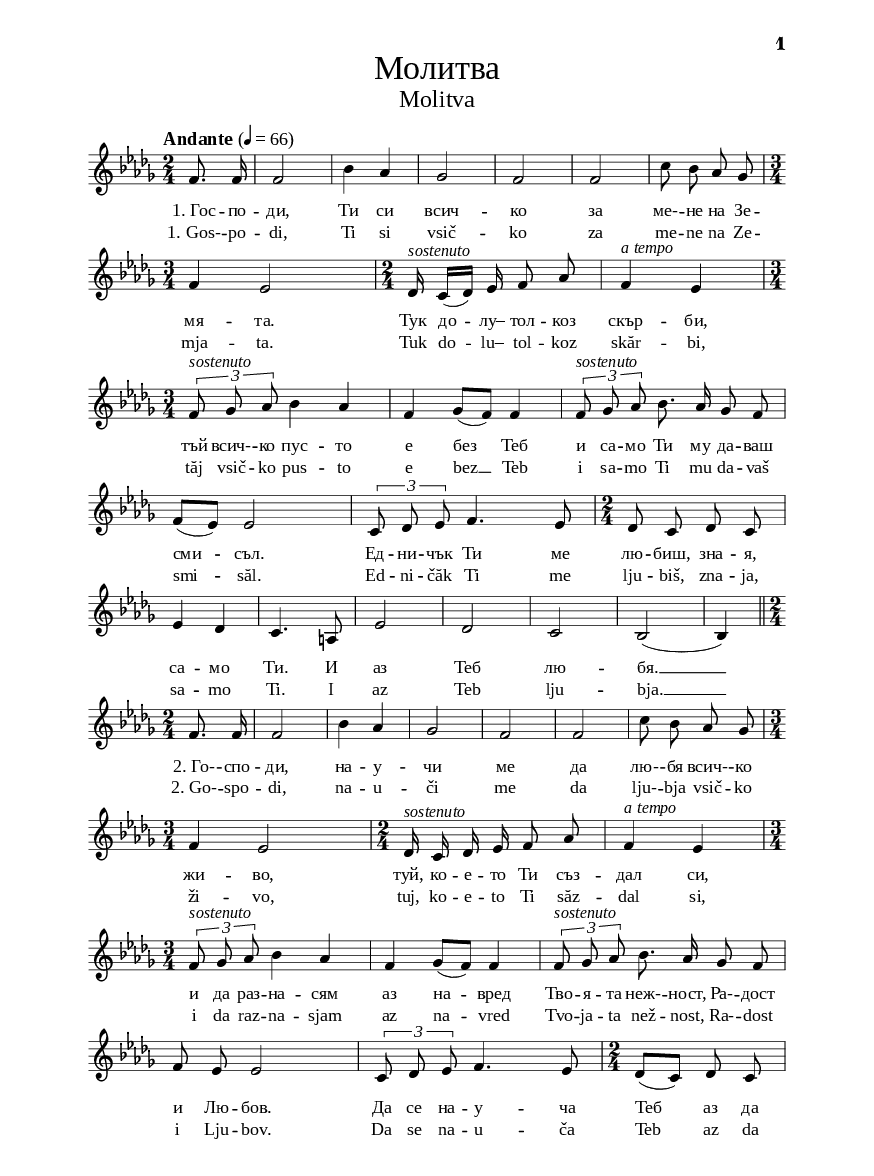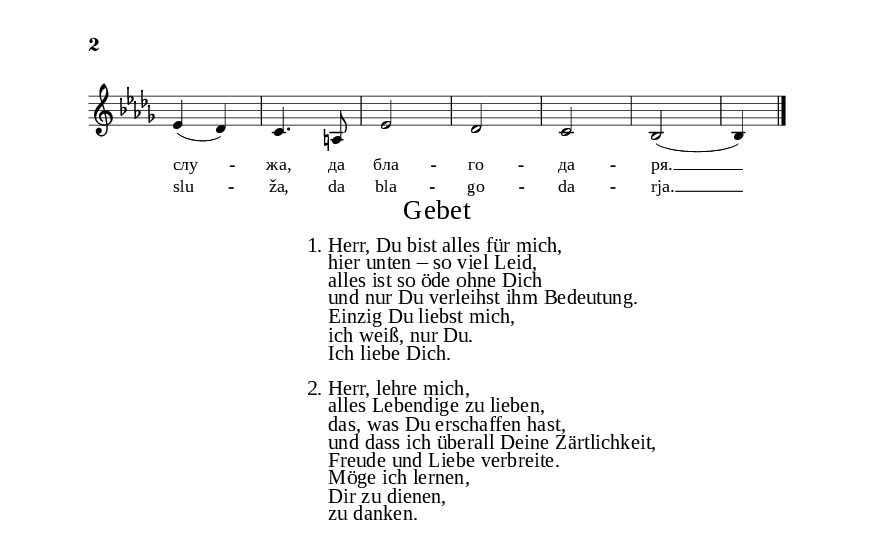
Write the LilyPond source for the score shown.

\version "2.24.2"

% include paper part and global functions
\include "include/globals.ily"

\bookpart {
  \label #'ref179
  \tocItem \markup "Молитва (Господи, Ти Си) – Molitva (Gospodi, Ti Si) "
  \include "include/bookpart-paper.ily"
  \score {
    \include "include/score-layout.ily"

    \new Voice \absolute {
      \clef treble
      \key bes \minor
      \time 2/4
      \tempoFunc "Andante" 4 "66"
      \autoBeamOff
      \partial 4
      f'8.  f'16 | % 2
      f'2 | % 3
      bes'4  as'4 | % 4
      ges'2 | % 5
      f'2 | % 6
      f'2  | % 7
      c''8  bes'8  as'8  ges'8 \break  | % 8
      \time 3/4  | % 8
      f'4  es'2 | % 9
      \time 2/4  | % 9

     des'16^\markup { \italic {sostenuto} }  
      c'16
      ([des'16])  es'16
      f'8  as'8 |
      f'4 ^\markup{ \italic {a tempo} }  es'4 \break | % 11
      \time 3/4  | % 11
      \times 2/3  {
        f'8 ^\markup{ \italic {sostenuto} }  ges'8
        as'8
      }
      bes'4  as'4 | % 12
      f'4  ges'8 ( [  f'8 ) ]  f'4 | % 13
      \times 2/3  {
        f'8 ^\markup{ \italic {sostenuto} }  ges'8
        as'8
      }
      bes'8.  as'16  ges'8  f'8 \break | % 14
       f'8 ( [  es'8 ) ]  es'2
      | % 15

      \times 2/3  {
        c'8  des'8  es'8
      }
      f'4.  es'8 | % 16
      \time 2/4  | % 16
      des'8  c'8 
      des'8  c'8 \break | % 17
      es'4  des'4 | % 18
      c'4.  a8 | % 19
      es'2 |
      des'2 | % 21
      c'2 | % 22
      bes2 ( | bes4 ) \bar "||" \break

      \time 2/4

      \autoBeamOff
      \partial 4
      f'8.  f'16 | % 2
      f'2 | % 3
      bes'4  as'4 | % 4
      ges'2 | % 5
      f'2 | % 6
      f'2  | % 7
      c''8  bes'8  as'8  ges'8 \break | % 8
      \time 3/4  | % 8
      f'4  es'2 | % 9
      \time 2/4  | % 9

      des'16^\markup { \italic {sostenuto} } 
      c'16  
      des'16  es'16
      f'8  as'8 |
      f'4 ^\markup{ \italic {a tempo} }  es'4 \break | % 11
      \time 3/4  | % 11
      \times 2/3  {
        f'8 ^\markup{ \italic {sostenuto} }  ges'8
        as'8
      }
      bes'4  as'4 | % 12
      f'4  ges'8 ( [  f'8 ) ]  f'4 | % 13
      \times 2/3  {
        f'8 ^\markup{ \italic {sostenuto} }  ges'8
        as'8
      }
      bes'8.  as'16  ges'8  f'8 \break | % 14
        f'8 es'8 es'2
      | % 15

      \times 2/3  {
        c'8  des'8  es'8
      }
      f'4.  es'8 | % 16
      \time 2/4  | % 16
       des'8 (  [c'8] )
      des'8  c'8 \break | % 17
      es'4 ( des'4 )| % 18
      c'4.   a8  | % 19
      es'2 |
      des'2 | % 21
      c'2 | % 22
      bes2 ( | bes4 ) \bar "|."

    }

    \addlyrics {
      "1. Гос" -- по -- ди, Ти си всич -- ко
      за "ме-" -- не на Зе -- мя -- та. Тук
      до -- лу– тол -- коз скър --
      би, тъй "всич-" -- ко пус -- то е
      без__  Теб и са -- мо Ти му да
      -- ваш сми -- съл. Ед -- ни -- чък
      Ти ме лю -- биш, зна -- я, са -- мо
      Ти. И аз Теб лю -- бя. __

      "2. Го-" -- спо -- ди, на -- у -- чи ме
      да "лю-" -- бя "всич-" -- ко жи -- во,
      туй, ко -- е -- то Ти съз -- дал си,
      и да раз -- на -- сям аз на -- вред
      Тво -- я -- та "неж-" -- ност,
      "Ра-" -- дост и Лю -- бов.
      Да се на -- у -- ча
      Теб  аз да слу -- жа, да бла -- го --  да -- ря. __

    }
    \addlyrics {
      "1. Gos-" -- po -- di, Ti si vsič -- ko
      za me -- ne na Ze -- mja -- ta. Tuk
      do -- lu– tol -- koz skăr --
      bi, tăj vsič -- ko pus -- to e
      bez __  Teb i sa -- mo Ti mu da
      -- vaš smi -- săl. Ed -- ni -- čăk
      Ti me lju -- biš, zna -- ja, sa -- mo
      Ti. I az Teb lju -- bja. __

      "2. Go-" -- spo -- di, na -- u -- či me
      da "lju-" -- bja vsič -- ko ži -- vo,
      tuj, ko -- e -- to Ti săz -- dal si,
      i da raz -- na -- sjam az na -- vred
      Tvo -- ja -- ta než -- nost,
      "Ra-" -- dost i Lju -- bov.
      Da se na -- u -- ča
      Teb  az da slu -- ža, da bla -- go --  da -- rja. __


    }

    \header {
      title = \titleFunc "Молитва" "Molitva"
    }

    \midi{}

  } % score



  % include foreign translation(s) of the song
  \version "2.24.3"

\markup \fill-line { \fontsize #deTitleFontSize "Gebet" }
\markup \null
\markup \null
\markup \abs-fontsize #10 {
  \hspace #30
  \override #`(baseline-skip . ,deCoupletBaselineSkip)

  \column {
    \line { 1. Herr, Du bist alles für mich,}

    \line { "   "hier unten – so viel Leid,}

    \line { "   "alles ist so öde ohne Dich}

    \line { "   "und nur Du verleihst ihm Bedeutung.}

    \line { "   "Einzig Du liebst mich,}
 
    \line { "   "ich weiß, nur Du.}

    \line { "   "Ich liebe Dich. }

    \line { " " }

    \line { 2. Herr, lehre mich,}

    \line { "   "alles Lebendige zu lieben,}

    \line { "   "das, was Du erschaffen hast,}

    \line { "   "und dass ich überall Deine Zärtlichkeit,}

    \line { "   "Freude und Liebe verbreite.}

    \line { "   "Möge ich lernen, }

    \line { "   "Dir zu dienen,}

    \line { "   "zu danken. }

  }
}

} % bookpart

% Più mosso
%
